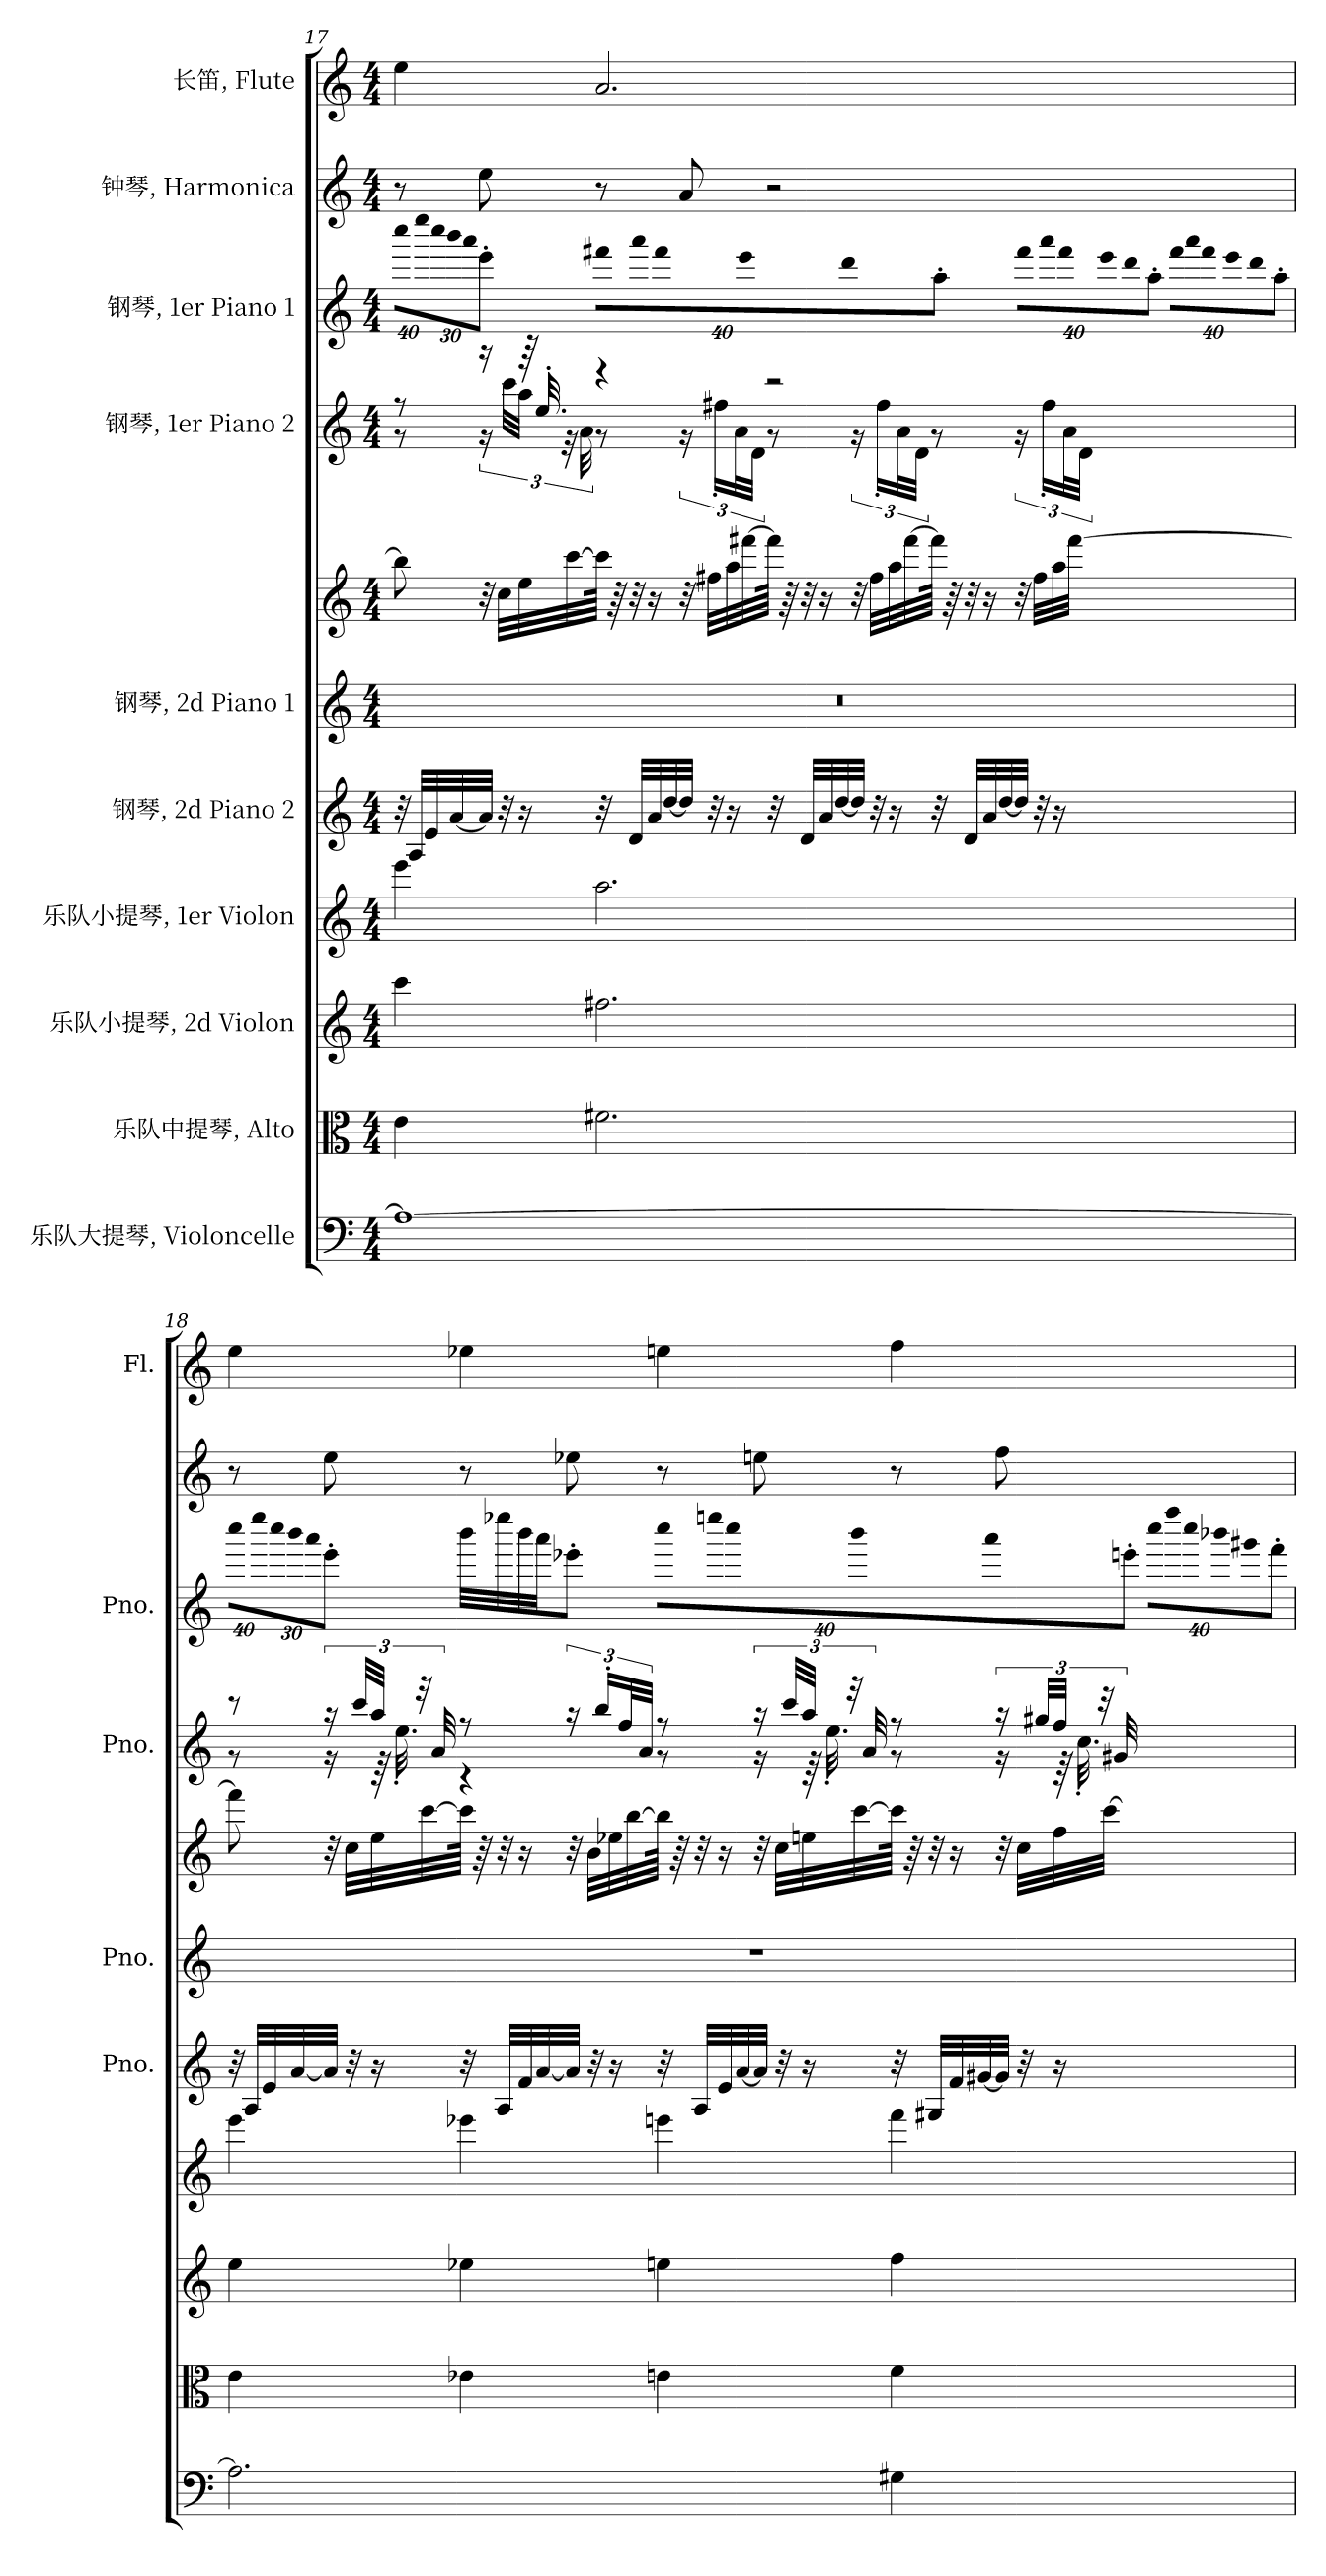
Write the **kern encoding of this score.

**kern	**kern	**kern	**kern	**kern	**kern	**kern	**kern	**kern	**kern	**kern
*part10	*part9	*part8	*part7	*part6	*part5	*part5	*part4	*part3	*part2	*part1
*staff11	*staff10	*staff9	*staff8	*staff7	*staff6	*staff5	*staff4	*staff3	*staff2	*staff1
*I"乐队大提琴, Violoncelle	*I"乐队中提琴, Alto	*I"乐队小提琴, 2d Violon	*I"乐队小提琴, 1er Violon	*I"钢琴, 2d Piano 2	*I"钢琴, 2d Piano 1	*	*I"钢琴, 1er Piano 2	*I"钢琴, 1er Piano 1	*I"钟琴, Harmonica	*I"长笛, Flute
*	*	*	*	*I'Pno.	*I'Pno.	*	*I'Pno.	*I'Pno.	*	*I'Fl.
!!LO:PB:g=z
*clefF4	*clefC3	*clefG2	*clefG2	*clefG2	*clefG2	*clefG2	*clefG2	*clefG2	*clefG2	*clefG2
*	*	*	*	*	*	*	*	*	*ITrd-14c-24	*
*k[]	*k[]	*k[]	*k[]	*k[]	*k[]	*k[]	*k[]	*k[]	*k[]	*k[]
*M4/4	*M4/4	*M4/4	*M4/4	*M4/4	*M4/4	*M4/4	*M4/4	*M4/4	*M4/4	*M4/4
=17	=17	=17	=17	=17	=17	=17	=17	=17	=17	=17
*	*	*	*	*	*	*	*^	*	*	*
*	*	*	*	*	*	*	*	*	*Xbrackettup	*	*
!	!	!	!	!	!	!	!	!	!LO:N:vis=32	!	!
1A_	4e\	4ccc\	4eee\	32r	1r	8bb\]	8r	8r	640%23cccc\LLL	8r	4ee\
.	.	.	.	32A/LLL	.	.	.	.	.	.	.
!	!	!	!	!	!	!	!	!	!LO:N:vis=32	!	!
.	.	.	.	.	.	.	.	.	640%23eeee\	.	.
.	.	.	.	32e/	.	.	.	.	.	.	.
!	!	!	!	!	!	!	!	!	!LO:N:vis=256%9	!	!
.	.	.	.	.	.	.	.	.	960%17cccc\L	.	.
!	!	!	!	!	!	!	!	!	!LO:N:vis=256%9	!	!
.	.	.	.	.	.	.	.	.	960%17bbb\	.	.
.	.	.	.	[32a/	.	.	.	.	.	.	.
!	!	!	!	!	!	!	!	!	!LO:N:vis=256%9	!	!
.	.	.	.	.	.	.	.	.	960%17aaa\JJJ	.	.
.	.	.	.	32a/JJJ]	.	32r	16r	24r	8eee'\J	8eeee\	.
.	.	.	.	32r	.	32cc\LLL	.	.	.	.	.
.	.	.	.	.	.	.	.	48ccc\LLL	.	.	.
.	.	.	.	16r	.	32ee\	64r	48aa\JJJ	.	.	.
.	.	.	.	.	.	.	32.ee'/	.	.	.	.
.	.	.	.	.	.	.	.	48r	.	.	.
.	.	.	.	.	.	[32ccc\	.	.	.	.	.
.	.	.	.	.	.	.	.	48a\	.	.	.
*	*	*	*	*	*	*	*	*	*	*	*MM66
!	!	!	!	!	!	!	!	!	!LO:N:vis=32	!	!
.	2.f#X\	2.ff#X\	2.aa\	32r	.	64ccc\JJJk]	4r	8r	640%23fff#X\LLL	8r	2.a/
.	.	.	.	.	.	64r	.	.	.	.	.
.	.	.	.	32d/LLL	.	32r	.	.	.	.	.
!	!	!	!	!	!	!	!	!	!LO:N:vis=32	!	!
.	.	.	.	.	.	.	.	.	640%23aaa\	.	.
.	.	.	.	32a/	.	16r	.	.	.	.	.
!	!	!	!	!	!	!	!	!	!LO:N:vis=256%9	!	!
.	.	.	.	.	.	.	.	.	960%17fff#\L	.	.
!	!	!	!	!	!	!	!	!	!LO:N:vis=256%9	!	!
.	.	.	.	.	.	.	.	.	960%17eee\	.	.
.	.	.	.	[32dd/	.	.	.	.	.	.	.
!	!	!	!	!	!	!	!	!	!LO:N:vis=256%9	!	!
.	.	.	.	.	.	.	.	.	960%17ddd\JJJ	.	.
.	.	.	.	32dd/JJJ]	.	32r	.	24r	8aa'\J	8aaa/	.
.	.	.	.	32r	.	32ff#X\LLL	.	.	.	.	.
.	.	.	.	.	.	.	.	24ff#X'\LL	.	.	.
.	.	.	.	16r	.	32aa\	.	.	.	.	.
.	.	.	.	.	.	.	.	48a\L	.	.	.
.	.	.	.	.	.	[32fff#X\	.	.	.	.	.
.	.	.	.	.	.	.	.	48d\JJJ	.	.	.
!	!	!	!	!	!	!	!	!	!LO:N:vis=32	!	!
.	.	.	.	32r	.	64fff#\JJJk]	2r	8r	640%23fff#\LLL	2r	.
.	.	.	.	.	.	64r	.	.	.	.	.
.	.	.	.	32d/LLL	.	32r	.	.	.	.	.
!	!	!	!	!	!	!	!	!	!LO:N:vis=32	!	!
.	.	.	.	.	.	.	.	.	640%23aaa\	.	.
.	.	.	.	32a/	.	16r	.	.	.	.	.
!	!	!	!	!	!	!	!	!	!LO:N:vis=256%9	!	!
.	.	.	.	.	.	.	.	.	960%17fff#\L	.	.
!	!	!	!	!	!	!	!	!	!LO:N:vis=256%9	!	!
.	.	.	.	.	.	.	.	.	960%17eee\	.	.
.	.	.	.	[32dd/	.	.	.	.	.	.	.
!	!	!	!	!	!	!	!	!	!LO:N:vis=256%9	!	!
.	.	.	.	.	.	.	.	.	960%17ddd\JJJ	.	.
.	.	.	.	32dd/JJJ]	.	32r	.	24r	8aa'\J	.	.
.	.	.	.	32r	.	32ff#\LLL	.	.	.	.	.
.	.	.	.	.	.	.	.	24ff#'\LL	.	.	.
.	.	.	.	16r	.	32aa\	.	.	.	.	.
.	.	.	.	.	.	.	.	48a\L	.	.	.
.	.	.	.	.	.	[32fff#\	.	.	.	.	.
.	.	.	.	.	.	.	.	48d\JJJ	.	.	.
!	!	!	!	!	!	!	!	!	!LO:N:vis=32	!	!
.	.	.	.	32r	.	64fff#\JJJk]	.	8r	640%23fff#\LLL	.	.
.	.	.	.	.	.	64r	.	.	.	.	.
.	.	.	.	32d/LLL	.	32r	.	.	.	.	.
!	!	!	!	!	!	!	!	!	!LO:N:vis=32	!	!
.	.	.	.	.	.	.	.	.	640%23aaa\	.	.
.	.	.	.	32a/	.	16r	.	.	.	.	.
!	!	!	!	!	!	!	!	!	!LO:N:vis=256%9	!	!
.	.	.	.	.	.	.	.	.	960%17fff#\L	.	.
!	!	!	!	!	!	!	!	!	!LO:N:vis=256%9	!	!
.	.	.	.	.	.	.	.	.	960%17eee\	.	.
.	.	.	.	[32dd/	.	.	.	.	.	.	.
!	!	!	!	!	!	!	!	!	!LO:N:vis=256%9	!	!
.	.	.	.	.	.	.	.	.	960%17ddd\JJJ	.	.
.	.	.	.	32dd/JJJ]	.	32r	.	24r	8aa'\J	.	.
.	.	.	.	32r	.	32ff#\LLL	.	.	.	.	.
.	.	.	.	.	.	.	.	24ff#'\LL	.	.	.
.	.	.	.	16r	.	32aa\	.	.	.	.	.
.	.	.	.	.	.	.	.	48a\L	.	.	.
.	.	.	.	.	.	[32fff#\JJJ	.	.	.	.	.
.	.	.	.	.	.	.	.	48d\JJJ	.	.	.
!!LO:PB:g=z
=18	=18	=18	=18	=18	=18	=18	=18	=18	=18	=18	=18
*	*	*	*	*	*	*	*	*	*	*	*MM70
!	!	!	!	!	!	!	!	!	!LO:N:vis=32	!	!
2.A\]	4e\	4ee\	4eee\	32r	1r	8fff#\]	8r	8r	640%23cccc\LLL	8r	4ee\
.	.	.	.	32A/LLL	.	.	.	.	.	.	.
!	!	!	!	!	!	!	!	!	!LO:N:vis=32	!	!
.	.	.	.	.	.	.	.	.	640%23eeee\	.	.
.	.	.	.	32e/	.	.	.	.	.	.	.
!	!	!	!	!	!	!	!	!	!LO:N:vis=256%9	!	!
.	.	.	.	.	.	.	.	.	960%17cccc\L	.	.
!	!	!	!	!	!	!	!	!	!LO:N:vis=256%9	!	!
.	.	.	.	.	.	.	.	.	960%17bbb\	.	.
.	.	.	.	[32a/	.	.	.	.	.	.	.
!	!	!	!	!	!	!	!	!	!LO:N:vis=256%9	!	!
.	.	.	.	.	.	.	.	.	960%17aaa\JJJ	.	.
.	.	.	.	32a/JJJ]	.	32r	24r	16r	8eee'\J	8eeee\	.
.	.	.	.	32r	.	32cc\LLL	.	.	.	.	.
.	.	.	.	.	.	.	48ccc/LLL	.	.	.	.
.	.	.	.	16r	.	32ee\	48aa/JJJ	64r	.	.	.
.	.	.	.	.	.	.	.	32.ee'\	.	.	.
.	.	.	.	.	.	.	48r	.	.	.	.
.	.	.	.	.	.	[32ccc\	.	.	.	.	.
.	.	.	.	.	.	.	48a/	.	.	.	.
.	4e-X\	4ee-X\	4eee-X\	32r	.	64ccc\JJJk]	8r	4r	32bbb\LLL	8r	4ee-X\
.	.	.	.	.	.	64r	.	.	.	.	.
.	.	.	.	32A/LLL	.	32r	.	.	32eeee-X\	.	.
.	.	.	.	32f/	.	16r	.	.	32bbb\	.	.
.	.	.	.	[32a/	.	.	.	.	32aaa\JJ	.	.
.	.	.	.	32a/JJJ]	.	32r	24r	.	8eee-X'\J	8eeee-X\	.
.	.	.	.	32r	.	32b\LLL	.	.	.	.	.
.	.	.	.	.	.	.	24bb'/LL	.	.	.	.
.	.	.	.	16r	.	32ee-X\	.	.	.	.	.
.	.	.	.	.	.	.	48ff/L	.	.	.	.
.	.	.	.	.	.	[32bb\	.	.	.	.	.
.	.	.	.	.	.	.	48a/JJJ	.	.	.	.
!	!	!	!	!	!	!	!	!	!LO:N:vis=32	!	!
.	4en\	4een\	4eeen\	32r	.	64bb\JJJk]	8r	8r	640%23cccc\LLL	8r	4een\
.	.	.	.	.	.	64r	.	.	.	.	.
.	.	.	.	32A/LLL	.	32r	.	.	.	.	.
!	!	!	!	!	!	!	!	!	!LO:N:vis=32	!	!
.	.	.	.	.	.	.	.	.	640%23eeeen\	.	.
.	.	.	.	32e/	.	16r	.	.	.	.	.
!	!	!	!	!	!	!	!	!	!LO:N:vis=256%9	!	!
.	.	.	.	.	.	.	.	.	960%17cccc\L	.	.
!	!	!	!	!	!	!	!	!	!LO:N:vis=256%9	!	!
.	.	.	.	.	.	.	.	.	960%17bbb\	.	.
.	.	.	.	[32a/	.	.	.	.	.	.	.
!	!	!	!	!	!	!	!	!	!LO:N:vis=256%9	!	!
.	.	.	.	.	.	.	.	.	960%17aaa\JJJ	.	.
.	.	.	.	32a/JJJ]	.	32r	24r	16r	8eeen'\J	8eeeen\	.
.	.	.	.	32r	.	32cc\LLL	.	.	.	.	.
.	.	.	.	.	.	.	48ccc/LLL	.	.	.	.
.	.	.	.	16r	.	32een\	48aa/JJJ	64r	.	.	.
.	.	.	.	.	.	.	.	32.ee'\	.	.	.
.	.	.	.	.	.	.	48r	.	.	.	.
.	.	.	.	.	.	[32ccc\	.	.	.	.	.
.	.	.	.	.	.	.	48a/	.	.	.	.
!	!	!	!	!	!	!	!	!	!LO:N:vis=32	!	!
4G#X\	4f\	4ff\	4fff\	32r	.	64ccc\JJJk]	8r	8r	640%23cccc\LLL	8r	4ff\
.	.	.	.	.	.	64r	.	.	.	.	.
.	.	.	.	32G#X/LLL	.	32r	.	.	.	.	.
!	!	!	!	!	!	!	!	!	!LO:N:vis=32	!	!
.	.	.	.	.	.	.	.	.	640%23ffff\	.	.
.	.	.	.	32f/	.	16r	.	.	.	.	.
!	!	!	!	!	!	!	!	!	!LO:N:vis=256%9	!	!
.	.	.	.	.	.	.	.	.	960%17cccc\L	.	.
!	!	!	!	!	!	!	!	!	!LO:N:vis=256%9	!	!
.	.	.	.	.	.	.	.	.	960%17bbb-X\	.	.
.	.	.	.	[32g#X/	.	.	.	.	.	.	.
!	!	!	!	!	!	!	!	!	!LO:N:vis=256%9	!	!
.	.	.	.	.	.	.	.	.	960%17ggg#X\JJJ	.	.
.	.	.	.	32g#/JJJ]	.	32r	24r	16r	8fff'\J	8ffff\	.
.	.	.	.	32r	.	32cc\LLL	.	.	.	.	.
.	.	.	.	.	.	.	48gg#X/LLL	.	.	.	.
.	.	.	.	16r	.	32ff\	48ff/JJJ	64r	.	.	.
.	.	.	.	.	.	.	.	32.cc'\	.	.	.
.	.	.	.	.	.	.	48r	.	.	.	.
.	.	.	.	.	.	[32ccc\JJJ	.	.	.	.	.
.	.	.	.	.	.	.	48g#X/	.	.	.	.
*	*	*	*	*	*	*	*v	*v	*	*	*
=	=	=	=	=	=	=	=	=	=	=
*-	*-	*-	*-	*-	*-	*-	*-	*-	*-	*-
